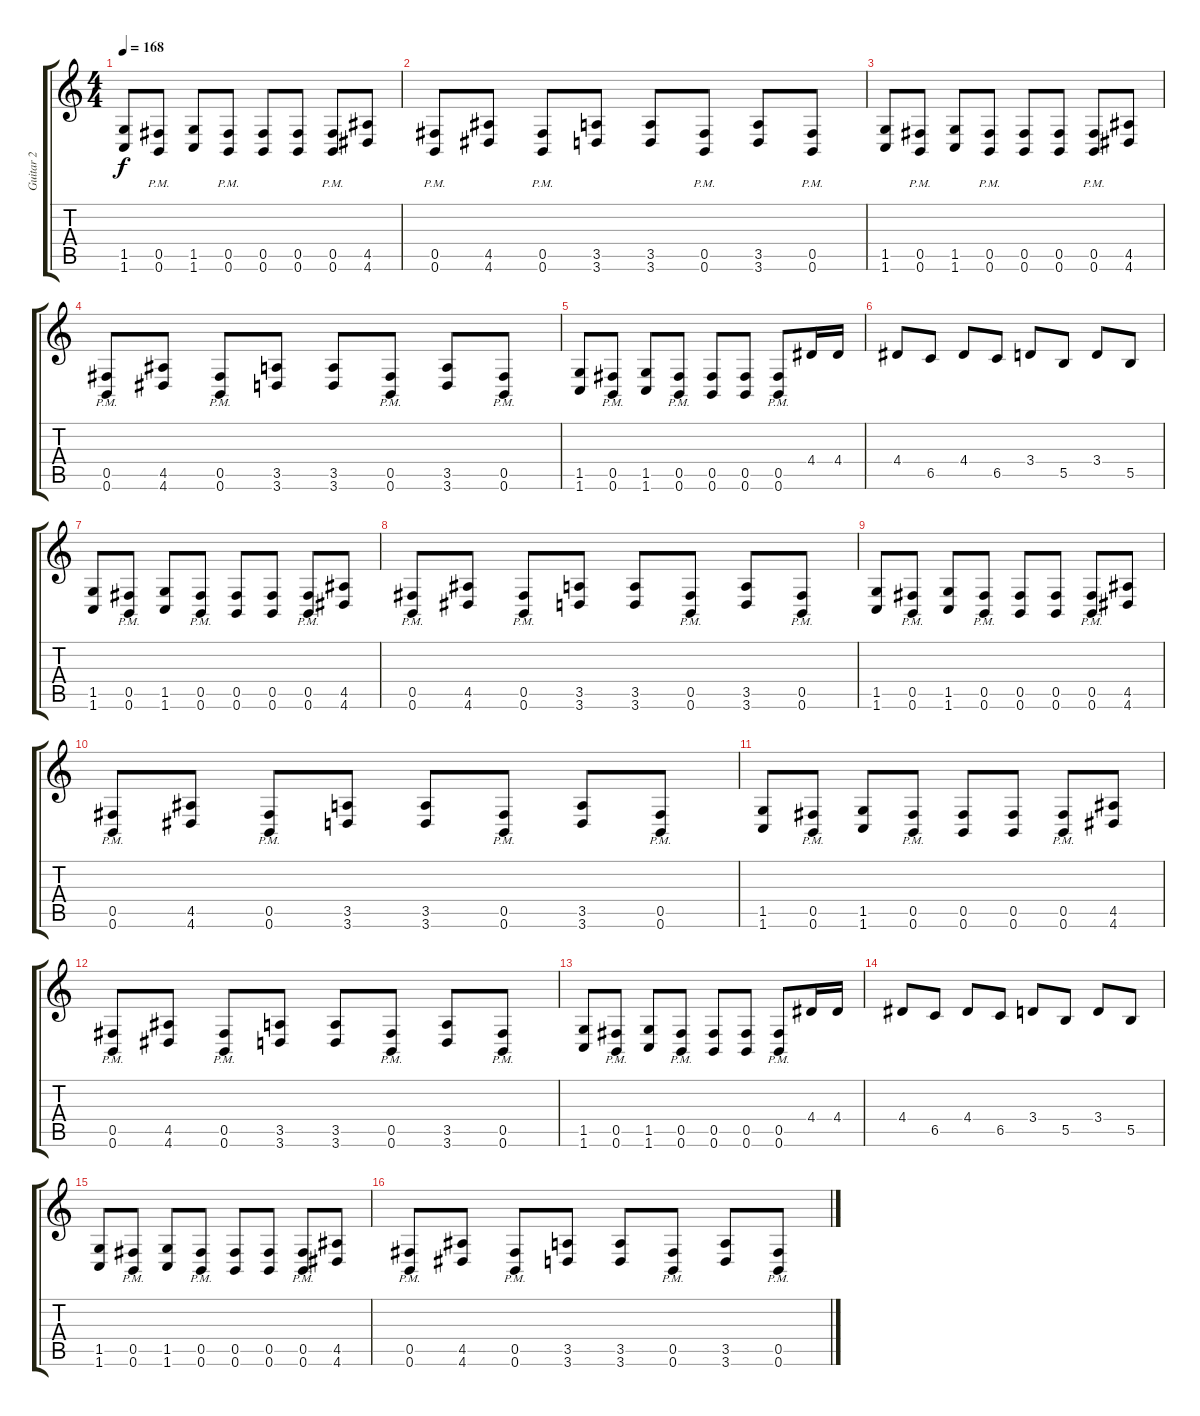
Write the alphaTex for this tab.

\track ("Guitar 2" "Guitar 2") {instrument distortionguitar}
\staff {score tabs}
\tuning (Db4 Ab3 E3 B2 Gb2 B1) {hide}
\ts (4 4)
\tempo 168
\clef g2
\ks c
(1.5 1.6).8{dy f} (0.5{pm} 0.6{pm}).8 (1.5 1.6).8 (0.5{pm} 0.6{pm}).8 (0.5 0.6).8 (0.5 0.6).8 (0.5{pm} 0.6{pm}).8 (4.5 4.6).8 |
(0.5{pm} 0.6{pm}).8 (4.5 4.6).8 (0.5{pm} 0.6{pm}).8 (3.5 3.6).8 (3.5 3.6).8 (0.5{pm} 0.6{pm}).8 (3.5 3.6).8 (0.5{pm} 0.6{pm}).8 |
(1.5 1.6).8 (0.5{pm} 0.6{pm}).8 (1.5 1.6).8 (0.5{pm} 0.6{pm}).8 (0.5 0.6).8 (0.5 0.6).8 (0.5{pm} 0.6{pm}).8 (4.5 4.6).8 |
(0.5{pm} 0.6{pm}).8 (4.5 4.6).8 (0.5{pm} 0.6{pm}).8 (3.5 3.6).8 (3.5 3.6).8 (0.5{pm} 0.6{pm}).8 (3.5 3.6).8 (0.5{pm} 0.6{pm}).8 |
(1.5 1.6).8 (0.5{pm} 0.6{pm}).8 (1.5 1.6).8 (0.5{pm} 0.6{pm}).8 (0.5 0.6).8 (0.5 0.6).8 (0.5{pm} 0.6{pm}).8 4.4.16 4.4.16 |
4.4.8 6.5.8 4.4.8 6.5.8 3.4.8 5.5.8 3.4.8 5.5.8 |
(1.5 1.6).8 (0.5{pm} 0.6{pm}).8 (1.5 1.6).8 (0.5{pm} 0.6{pm}).8 (0.5 0.6).8 (0.5 0.6).8 (0.5{pm} 0.6{pm}).8 (4.5 4.6).8 |
(0.5{pm} 0.6{pm}).8 (4.5 4.6).8 (0.5{pm} 0.6{pm}).8 (3.5 3.6).8 (3.5 3.6).8 (0.5{pm} 0.6{pm}).8 (3.5 3.6).8 (0.5{pm} 0.6{pm}).8 |
(1.5 1.6).8 (0.5{pm} 0.6{pm}).8 (1.5 1.6).8 (0.5{pm} 0.6{pm}).8 (0.5 0.6).8 (0.5 0.6).8 (0.5{pm} 0.6{pm}).8 (4.5 4.6).8 |
(0.5{pm} 0.6{pm}).8 (4.5 4.6).8 (0.5{pm} 0.6{pm}).8 (3.5 3.6).8 (3.5 3.6).8 (0.5{pm} 0.6{pm}).8 (3.5 3.6).8 (0.5{pm} 0.6{pm}).8 |
(1.5 1.6).8 (0.5{pm} 0.6{pm}).8 (1.5 1.6).8 (0.5{pm} 0.6{pm}).8 (0.5 0.6).8 (0.5 0.6).8 (0.5{pm} 0.6{pm}).8 (4.5 4.6).8 |
(0.5{pm} 0.6{pm}).8 (4.5 4.6).8 (0.5{pm} 0.6{pm}).8 (3.5 3.6).8 (3.5 3.6).8 (0.5{pm} 0.6{pm}).8 (3.5 3.6).8 (0.5{pm} 0.6{pm}).8 |
(1.5 1.6).8 (0.5{pm} 0.6{pm}).8 (1.5 1.6).8 (0.5{pm} 0.6{pm}).8 (0.5 0.6).8 (0.5 0.6).8 (0.5{pm} 0.6{pm}).8 4.4.16 4.4.16 |
4.4.8 6.5.8 4.4.8 6.5.8 3.4.8 5.5.8 3.4.8 5.5.8 |
(1.5 1.6).8 (0.5{pm} 0.6{pm}).8 (1.5 1.6).8 (0.5{pm} 0.6{pm}).8 (0.5 0.6).8 (0.5 0.6).8 (0.5{pm} 0.6{pm}).8 (4.5 4.6).8 |
(0.5{pm} 0.6{pm}).8 (4.5 4.6).8 (0.5{pm} 0.6{pm}).8 (3.5 3.6).8 (3.5 3.6).8 (0.5{pm} 0.6{pm}).8 (3.5 3.6).8 (0.5{pm} 0.6{pm}).8
